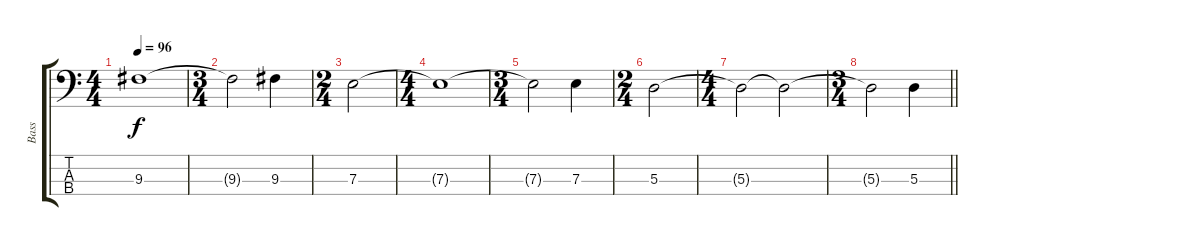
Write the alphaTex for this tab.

\track ("Bass" "Bass") {instrument electricbassfinger}
\staff {score tabs}
\tuning (G2 D2 A1 E1) {hide}
\ts (4 4)
\tempo 96
\clef f4
\ks c
9.3{t}.1{dy f} |
\ts (3 4)
9.3{t}.2 9.3.4 |
\ts (2 4)
7.3.2 |
\ts (4 4)
7.3{t}.1 |
\ts (3 4)
7.3{t}.2 7.3.4 |
\ts (2 4)
5.3.2 |
\ts (4 4)
5.3{t}.2 5.3{t}.2 |
\ts (3 4)
\barLineRight lightlight
5.3{t}.2 5.3.4
